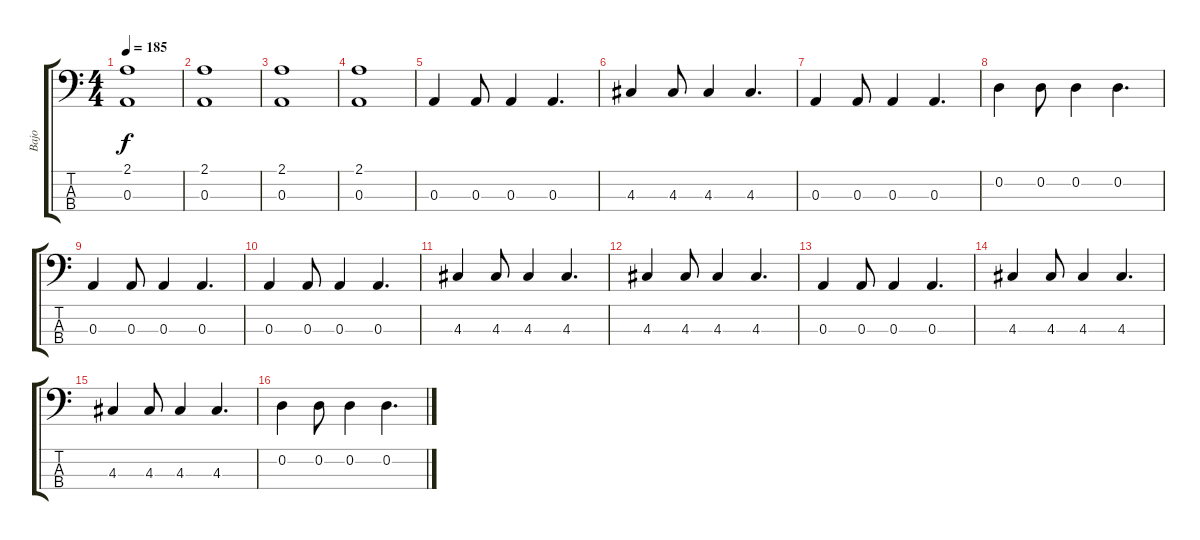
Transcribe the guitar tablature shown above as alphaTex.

\track ("Bajo" "Bajo") {instrument electricbasspick}
\staff {score tabs}
\tuning (G2 D2 A1 E1) {hide}
\ts (4 4)
\tempo 185
\clef f4
\ks c
(2.1 0.3).1{dy f instrument electricbasspick} |
(2.1 0.3).1 |
(2.1 0.3).1 |
(2.1 0.3).1 |
0.3.4 0.3.8 0.3.4 0.3.4{d} |
4.3.4 4.3.8 4.3.4 4.3.4{d} |
0.3.4 0.3.8 0.3.4 0.3.4{d} |
0.2.4 0.2.8 0.2.4 0.2.4{d} |
0.3.4 0.3.8 0.3.4 0.3.4{d} |
0.3.4 0.3.8 0.3.4 0.3.4{d} |
4.3.4 4.3.8 4.3.4 4.3.4{d} |
4.3.4 4.3.8 4.3.4 4.3.4{d} |
0.3.4 0.3.8 0.3.4 0.3.4{d} |
4.3.4 4.3.8 4.3.4 4.3.4{d} |
4.3.4 4.3.8 4.3.4 4.3.4{d} |
0.2.4 0.2.8 0.2.4 0.2.4{d}
